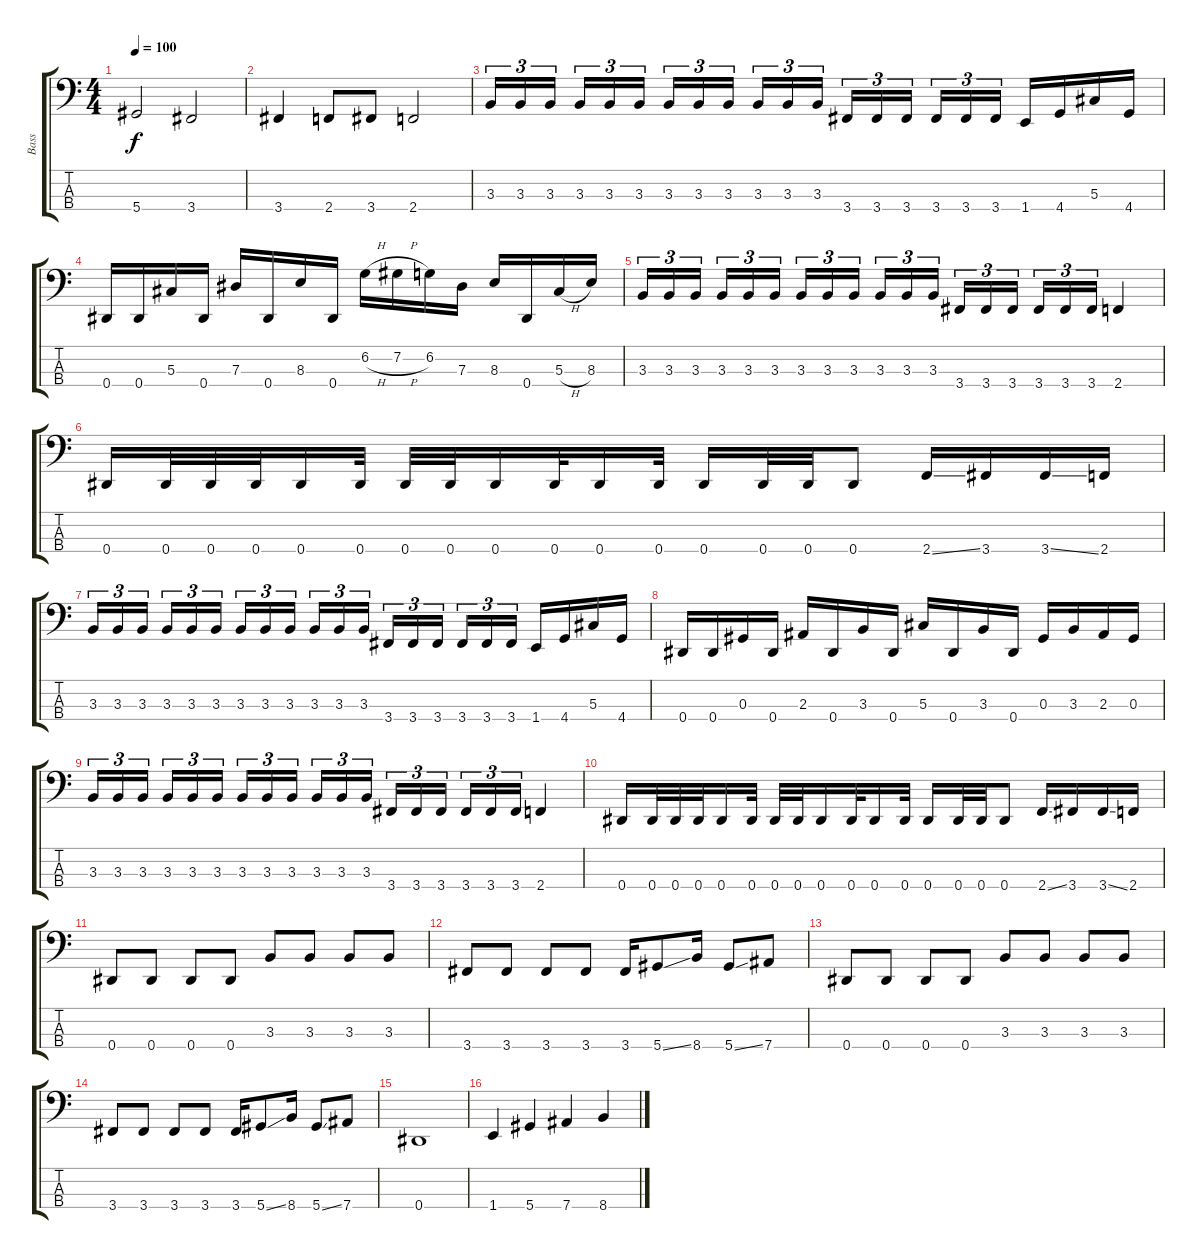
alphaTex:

\track ("Bass" "Bass") {instrument electricbasspick}
\staff {score tabs}
\tuning (Gb2 Db2 Ab1 Eb1) {hide}
\ts (4 4)
\tempo 100
\clef f4
\ks c
5.4.2{dy f} 3.4.2 |
3.4.4 2.4.8 3.4.8 2.4.2 |
3.3.16{tu (3 2)} 3.3.16{tu (3 2)} 3.3.16{tu (3 2)} 3.3.16{tu (3 2)} 3.3.16{tu (3 2)} 3.3.16{tu (3 2)} 3.3.16{tu (3 2)} 3.3.16{tu (3 2)} 3.3.16{tu (3 2)} 3.3.16{tu (3 2)} 3.3.16{tu (3 2)} 3.3.16{tu (3 2)} 3.4.16{tu (3 2)} 3.4.16{tu (3 2)} 3.4.16{tu (3 2)} 3.4.16{tu (3 2)} 3.4.16{tu (3 2)} 3.4.16{tu (3 2)} 1.4.16 4.4.16 5.3.16 4.4.16 |
0.4.16 0.4.16 5.3.16 0.4.16 7.3.16 0.4.16 8.3.16 0.4.16 6.2{h}.16 7.2{h}.16 6.2.16 7.3.16 8.3.16 0.4.16 5.3{h}.16 8.3.16 |
3.3.16{tu (3 2)} 3.3.16{tu (3 2)} 3.3.16{tu (3 2)} 3.3.16{tu (3 2)} 3.3.16{tu (3 2)} 3.3.16{tu (3 2)} 3.3.16{tu (3 2)} 3.3.16{tu (3 2)} 3.3.16{tu (3 2)} 3.3.16{tu (3 2)} 3.3.16{tu (3 2)} 3.3.16{tu (3 2)} 3.4.16{tu (3 2)} 3.4.16{tu (3 2)} 3.4.16{tu (3 2)} 3.4.16{tu (3 2)} 3.4.16{tu (3 2)} 3.4.16{tu (3 2)} 2.4.4 |
0.4.16 0.4.32 0.4.32 0.4.32 0.4.16 0.4.32 0.4.32 0.4.32 0.4.16 0.4.32 0.4.16 0.4.32 0.4.16 0.4.32 0.4.32 0.4.8 2.4{ss}.16 3.4.16 3.4{ss}.16 2.4.16 |
3.3.16{tu (3 2)} 3.3.16{tu (3 2)} 3.3.16{tu (3 2)} 3.3.16{tu (3 2)} 3.3.16{tu (3 2)} 3.3.16{tu (3 2)} 3.3.16{tu (3 2)} 3.3.16{tu (3 2)} 3.3.16{tu (3 2)} 3.3.16{tu (3 2)} 3.3.16{tu (3 2)} 3.3.16{tu (3 2)} 3.4.16{tu (3 2)} 3.4.16{tu (3 2)} 3.4.16{tu (3 2)} 3.4.16{tu (3 2)} 3.4.16{tu (3 2)} 3.4.16{tu (3 2)} 1.4.16 4.4.16 5.3.16 4.4.16 |
0.4.16 0.4.16 0.3.16 0.4.16 2.3.16 0.4.16 3.3.16 0.4.16 5.3.16 0.4.16 3.3.16 0.4.16 0.3.16 3.3.16 2.3.16 0.3.16 |
3.3.16{tu (3 2)} 3.3.16{tu (3 2)} 3.3.16{tu (3 2)} 3.3.16{tu (3 2)} 3.3.16{tu (3 2)} 3.3.16{tu (3 2)} 3.3.16{tu (3 2)} 3.3.16{tu (3 2)} 3.3.16{tu (3 2)} 3.3.16{tu (3 2)} 3.3.16{tu (3 2)} 3.3.16{tu (3 2)} 3.4.16{tu (3 2)} 3.4.16{tu (3 2)} 3.4.16{tu (3 2)} 3.4.16{tu (3 2)} 3.4.16{tu (3 2)} 3.4.16{tu (3 2)} 2.4.4 |
0.4.16 0.4.32 0.4.32 0.4.32 0.4.16 0.4.32 0.4.32 0.4.32 0.4.16 0.4.32 0.4.16 0.4.32 0.4.16 0.4.32 0.4.32 0.4.8 2.4{ss}.16 3.4.16 3.4{ss}.16 2.4.16 |
0.4.8 0.4.8 0.4.8 0.4.8 3.3.8 3.3.8 3.3.8 3.3.8 |
3.4.8 3.4.8 3.4.8 3.4.8 3.4.16 5.4{ss}.8 8.4.16 5.4{ss}.8 7.4.8 |
0.4.8 0.4.8 0.4.8 0.4.8 3.3.8 3.3.8 3.3.8 3.3.8 |
3.4.8 3.4.8 3.4.8 3.4.8 3.4.16 5.4{ss}.8 8.4.16 5.4{ss}.8 7.4.8 |
0.4.1 |
1.4.4 5.4.4 7.4.4 8.4.4
